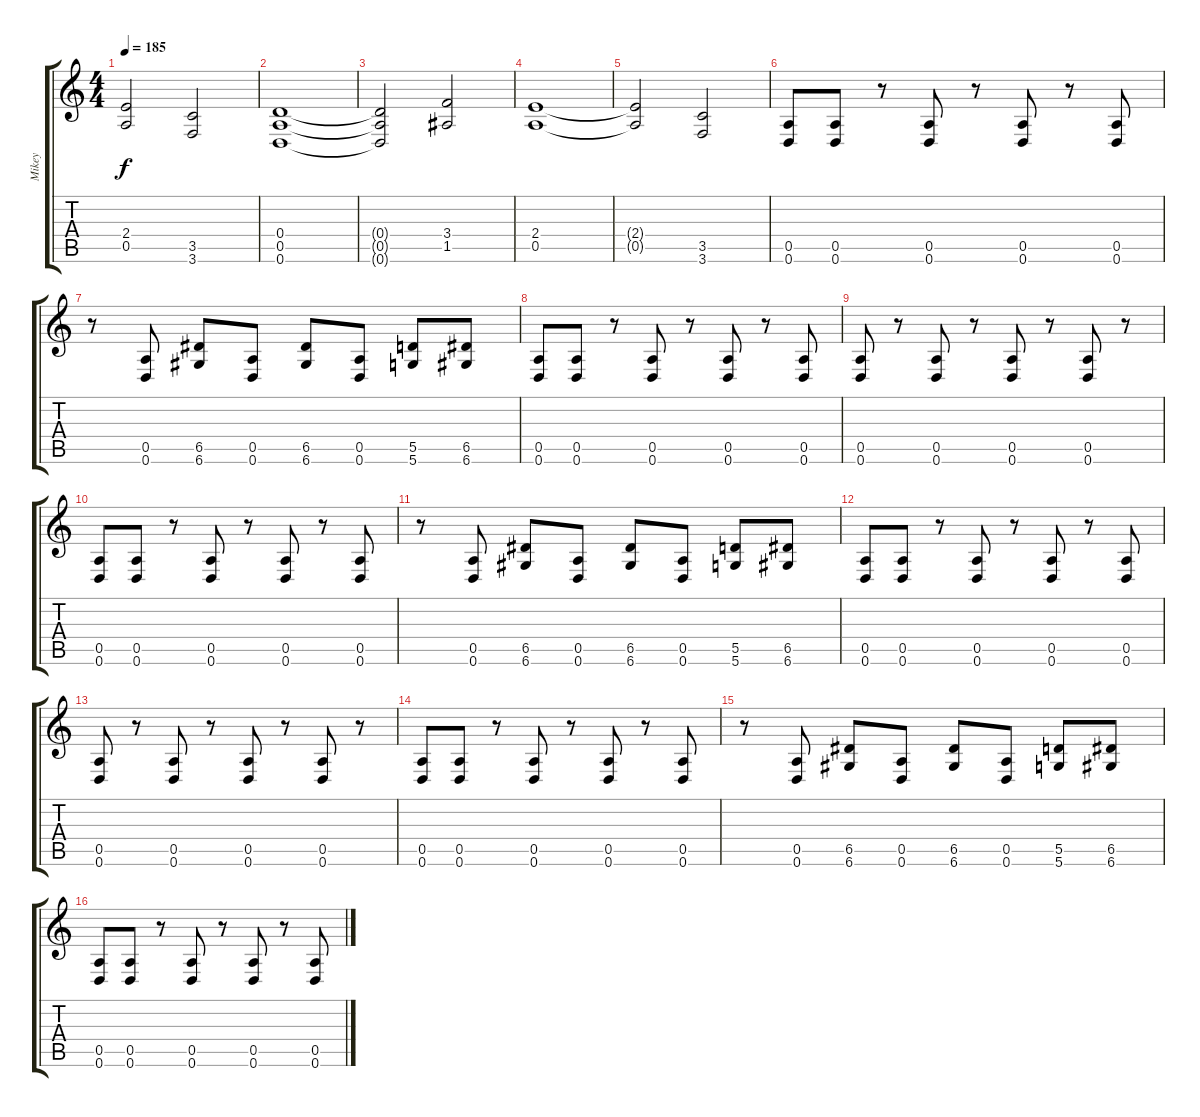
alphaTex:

\track ("Mikey" "Mikey") {instrument overdrivenguitar}
\staff {score tabs}
\tuning (E4 B3 G3 D3 A2 D2) {hide}
\ts (4 4)
\tempo 185
\clef g2
\ks c
(2.4{t} 0.5{t}).2{dy f} (3.5 3.6).2 |
(0.4 0.5 0.6).1 |
(0.4{t} 0.5{t} 0.6{t}).2 (3.4 1.5).2 |
(2.4 0.5).1 |
(2.4{t} 0.5{t}).2 (3.5 3.6).2 |
(0.5 0.6).8 (0.5 0.6).8 r.8 (0.5 0.6).8 r.8 (0.5 0.6).8 r.8 (0.5 0.6).8 |
r.8 (0.5 0.6).8 (6.5 6.6).8 (0.5 0.6).8 (6.5 6.6).8 (0.5 0.6).8 (5.5 5.6).8 (6.5 6.6).8 |
(0.5 0.6).8 (0.5 0.6).8 r.8 (0.5 0.6).8 r.8 (0.5 0.6).8 r.8 (0.5 0.6).8 |
(0.5 0.6).8 r.8 (0.5 0.6).8 r.8 (0.5 0.6).8 r.8 (0.5 0.6).8 r.8 |
(0.5 0.6).8 (0.5 0.6).8 r.8 (0.5 0.6).8 r.8 (0.5 0.6).8 r.8 (0.5 0.6).8 |
r.8 (0.5 0.6).8 (6.5 6.6).8 (0.5 0.6).8 (6.5 6.6).8 (0.5 0.6).8 (5.5 5.6).8 (6.5 6.6).8 |
(0.5 0.6).8 (0.5 0.6).8 r.8 (0.5 0.6).8 r.8 (0.5 0.6).8 r.8 (0.5 0.6).8 |
(0.5 0.6).8 r.8 (0.5 0.6).8 r.8 (0.5 0.6).8 r.8 (0.5 0.6).8 r.8 |
(0.5 0.6).8 (0.5 0.6).8 r.8 (0.5 0.6).8 r.8 (0.5 0.6).8 r.8 (0.5 0.6).8 |
r.8 (0.5 0.6).8 (6.5 6.6).8 (0.5 0.6).8 (6.5 6.6).8 (0.5 0.6).8 (5.5 5.6).8 (6.5 6.6).8 |
(0.5 0.6).8 (0.5 0.6).8 r.8 (0.5 0.6).8 r.8 (0.5 0.6).8 r.8 (0.5 0.6).8
